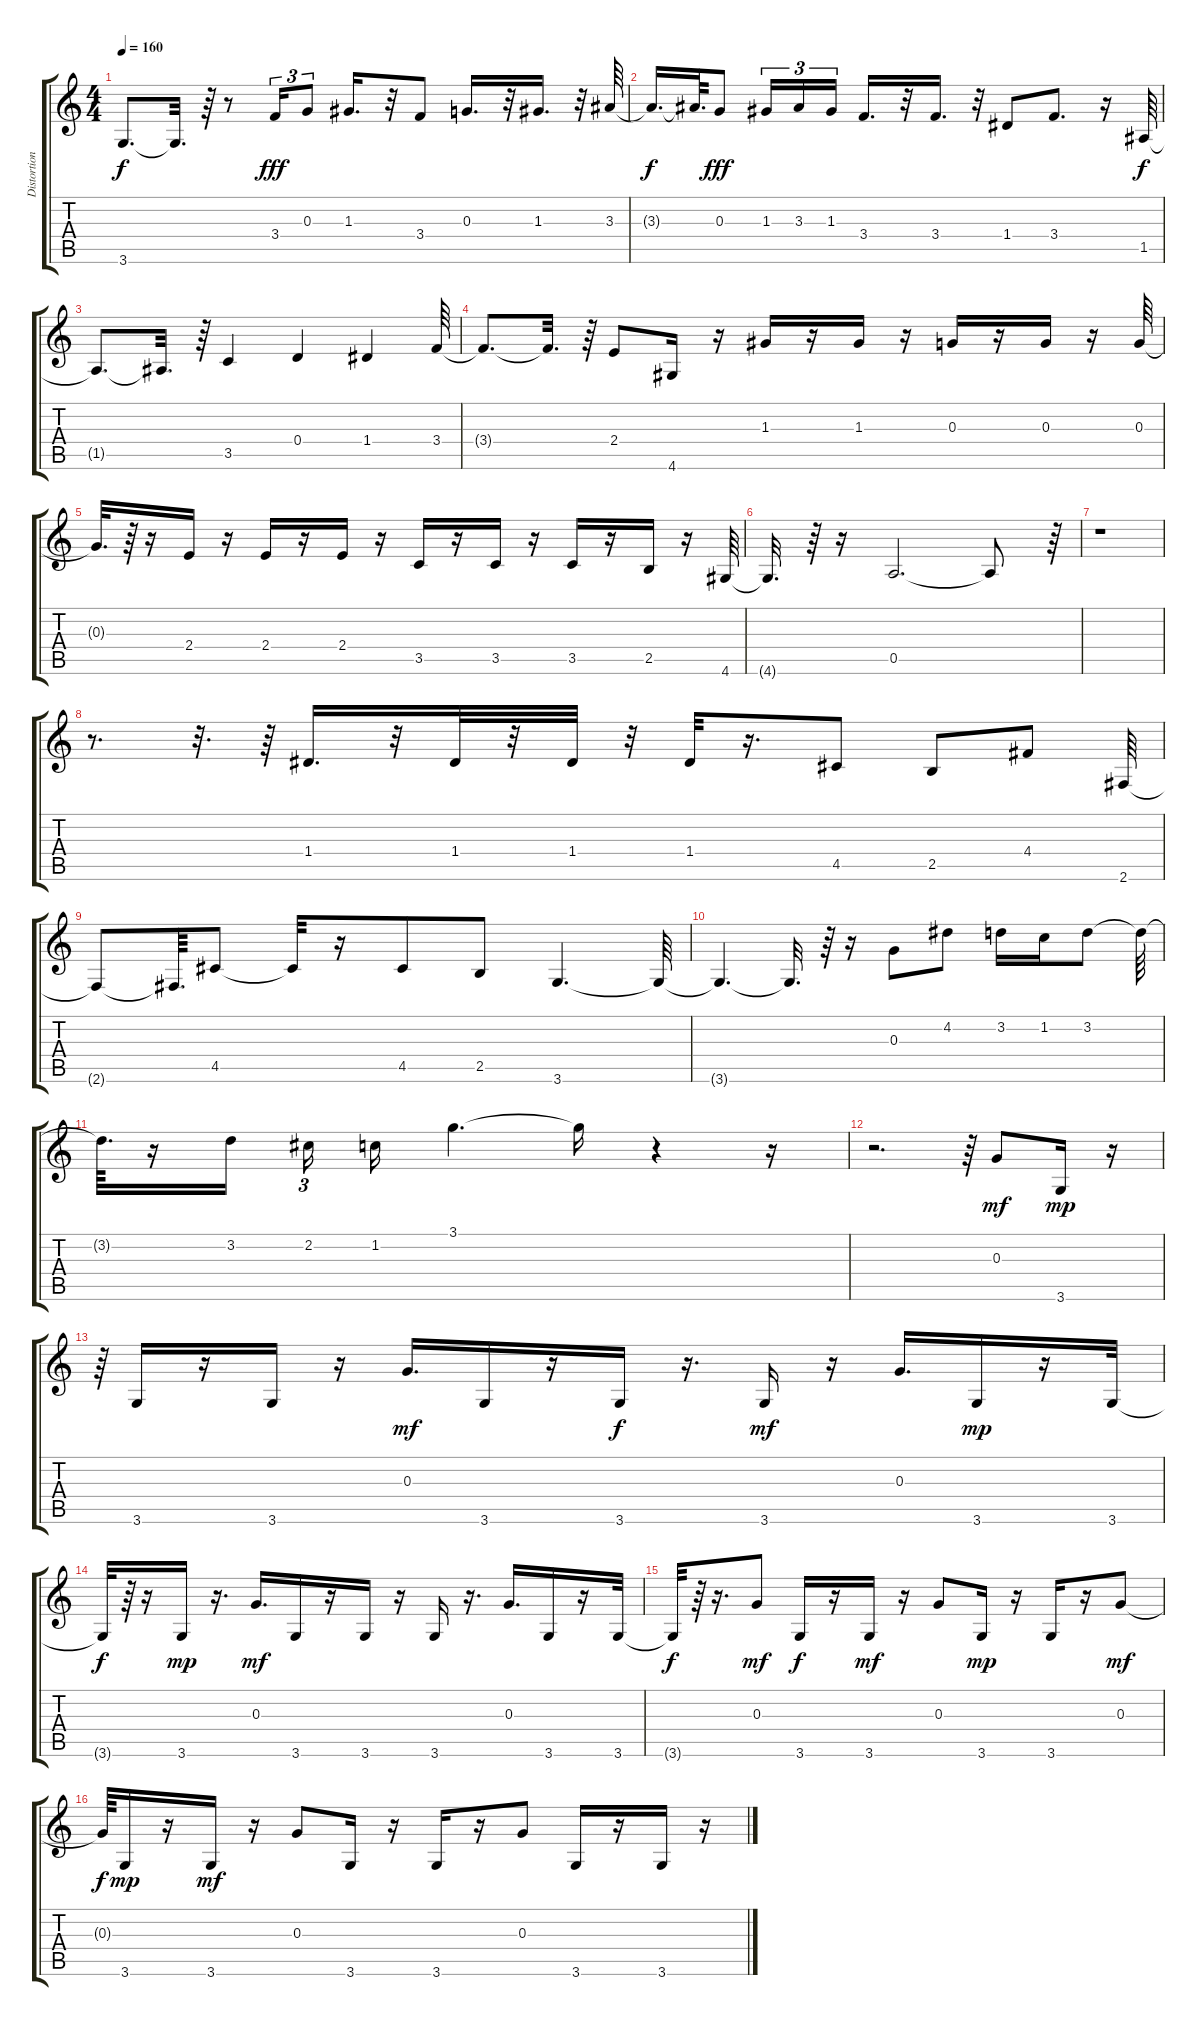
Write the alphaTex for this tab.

\track ("Distortion guitar 2" "Distortion") {instrument distortionguitar}
\staff {score tabs}
\tuning (E4 B3 G3 D3 A2 E2) {hide}
\ts (4 4)
\tempo 160
\clef g2
\ks c
3.6{t}.8{d dy f} 3.6{t}.32{d} r.64 r.8 3.4.16{tu (3 2) dy fff} 0.3.8{tu (3 2)} 1.3.16{d} r.32 3.4.8 0.3.16{d} r.32 1.3.16{d} r.32 3.3.64 |
3.3{t}.16{d dy f} 3.3{t}.64{d} 0.3.8{dy fff} 1.3.16{tu (3 2)} 3.3.16{tu (3 2)} 1.3.16{tu (3 2)} 3.4.16{d} r.32 3.4.16{d} r.32 1.4.8 3.4.8{d} r.16 1.5.64{dy f} |
1.5{t}.8{d} 1.5{t}.32{d} r.64 3.5.4 0.4.4 1.4.4 3.4.64 |
3.4{t}.8{d} 3.4{t}.32{d} r.64 2.4.8 4.6.16 r.16 1.3.16 r.16 1.3.16 r.16 0.3.16 r.16 0.3.16 r.16 0.3.64 |
0.3{t}.32{d} r.64 r.16 2.4.16 r.16 2.4.16 r.16 2.4.16 r.16 3.5.16 r.16 3.5.16 r.16 3.5.16 r.16 2.5.16 r.16 4.6.64 |
4.6{t}.32{d} r.64 r.16 0.5.2{d} 0.5{t}.8 r.64 |
r.1 |
r.8{d} r.32{d} r.64 1.4.16{d} r.32 1.4.32 r.32 1.4.32 r.32 1.4.32 r.16{d} 4.5.8 2.5.8 4.4.8 2.6.64 |
2.6{t}.8 2.6{t}.64{d} 4.5.8 4.5{t}.32 r.16 4.5.8 2.5.8 3.6.4{d} 3.6{t}.64 |
3.6{t}.4{d} 3.6{t}.32{d} r.64 r.16 0.3.8 4.2.8 3.2.16 1.2.16 3.2.8 3.2{t}.64 |
3.2{t}.64{d} r.16 3.2.16 2.2.16{tu (3 2)} 1.2.16 3.1.4{d} 3.1{t}.16 r.4 r.16 |
r.2{d} r.64 0.3.8{dy mf} 3.6.16{dy mp} r.16 |
r.64 3.6.16 r.16 3.6.16 r.16 0.3.16{d dy mf} 3.6.16 r.16 3.6.16{dy f} r.16{d} 3.6.16{dy mf} r.16 0.3.16{d} 3.6.16{dy mp} r.16 3.6.32 |
3.6{t}.32{dy f} r.64 r.16 3.6.16{dy mp} r.16{d} 0.3.16{d dy mf} 3.6.16 r.16 3.6.16 r.16 3.6.16 r.16{d} 0.3.16{d} 3.6.16 r.16 3.6.32 |
3.6{t}.32{dy f} r.64 r.16{d} 0.3.8{dy mf} 3.6.16{dy f} r.16 3.6.16{dy mf} r.16 0.3.8 3.6.16{dy mp} r.16 3.6.16 r.16 0.3.8{dy mf} |
0.3{t}.64{dy f} 3.6.16{dy mp} r.16 3.6.16{dy mf} r.16 0.3.8 3.6.16 r.16 3.6.16 r.16 0.3.8 3.6.16 r.16 3.6.16 r.16
